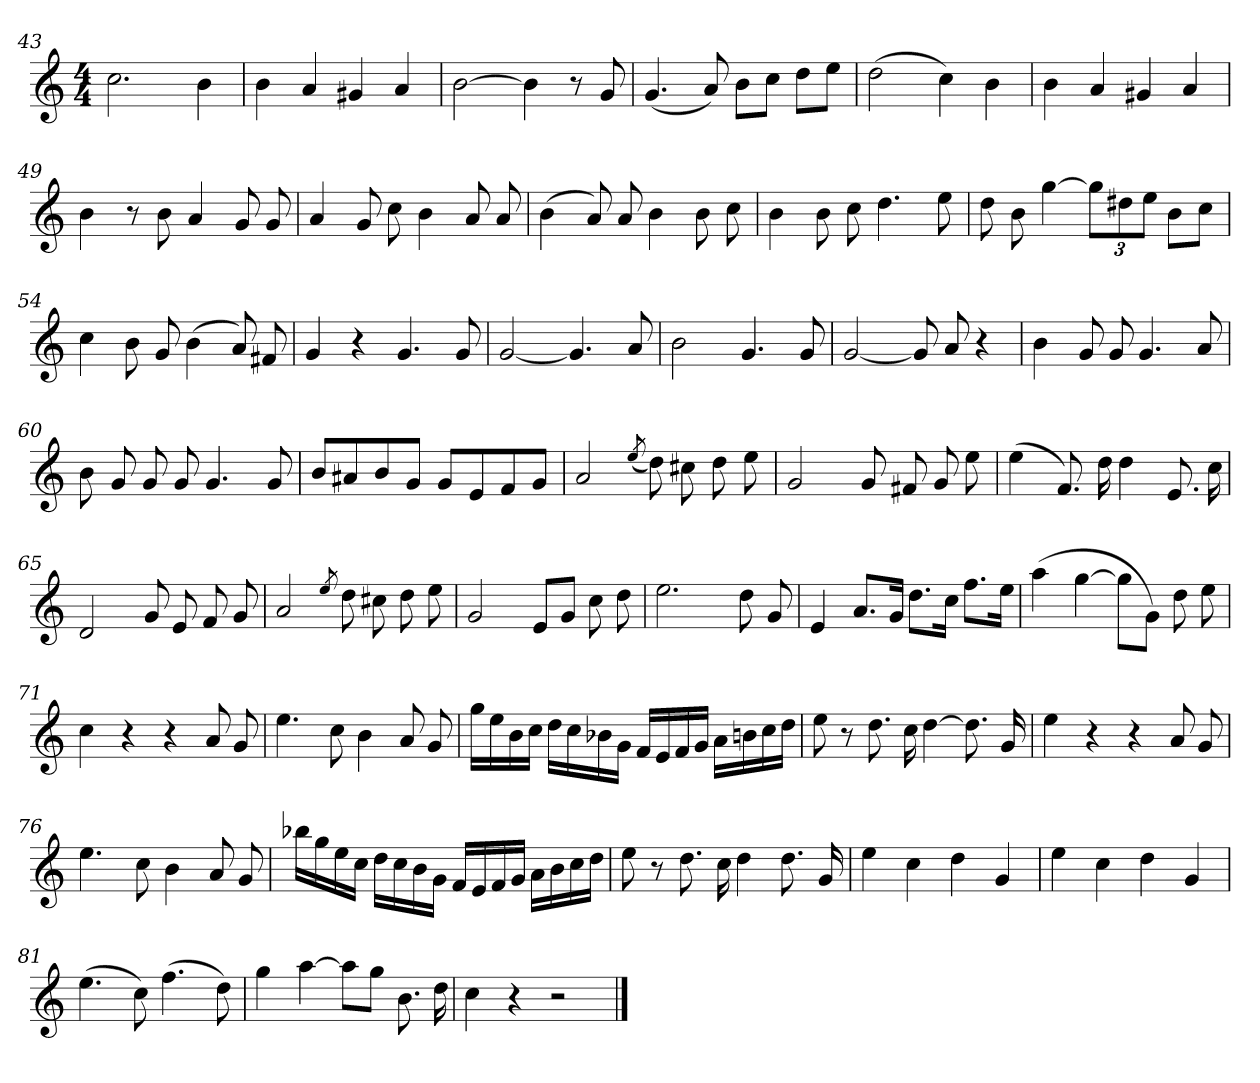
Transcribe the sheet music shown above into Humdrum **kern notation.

**kern
*part1
*staff1
*clefG2
*k[]
*C:
*M4/4
=43
2.cc\
4b\
=44
4b\
4a/
4g#X/
4a/
=45
[2b\
4b\]
8r
8g/
!!LO:PB:g=z
=46
(<4.g/
8a/)
8b\L
8cc\J
8dd\L
8ee\J
=47
(>2dd\
4cc\)
4b\
=48
4b\
4a/
4g#X/
4a/
=49
4b\
8r
8b\
4a/
8g/
8g/
=50
4a/
8g/
8cc\
4b\
8a/
8a/
!!LO:LB:g=z
=51
(>4b\
8a/)
8a/
4b\
8b\
8cc\
=52
4b\
8b\
8cc\
4.dd\
8ee\
=53
8dd\
8b\
[4gg\
12gg\L]
12dd#X\
12ee\J
8b\L
8cc\J
=54
4cc\
8b\
8g/
(>4b\
8a/)
8f#X/
=55
4g/
4r
4.g/
8g/
!!LO:LB:g=z
=56
[2g/
4.g/]
8a/
=57
2b\
4.g/
8g/
=58
[2g/
8g/]
8a/
4r
=59
4b\
8g/
8g/
4.g/
8a/
=60
8b\
8g/
8g/
8g/
4.g/
8g/
!!LO:LB:g=z
=61
8b/L
8a#X/
8b/
8g/J
8g/L
8e/
8f/
8g/J
=62
2a/
(<8qee/
8dd\)
8cc#X\
8dd\
8ee\
=63
2g/
8g/
8f#X/
8g/
8ee\
=64
(>4ee\
8.f/)
16dd\
4dd\
8.e/
16cc\
=65
2d/
8g/
8e/
8f/
8g/
!!LO:LB:g=z
=66
2a/
8qee/
8dd\
8cc#X\
8dd\
8ee\
=67
2g/
8e/L
8g/J
8cc\
8dd\
=68
2.ee\
8dd\
8g/
=69
4e/
8.a/L
16g/Jk
8.dd\L
16cc\Jk
8.ff\L
16ee\Jk
=70
(>4aa\
[4gg\
8gg\L]
8g\J)
8dd\
8ee\
=71
4cc\
4r
4r
8a/
8g/
!!LO:LB:g=z
=72
4.ee\
8cc\
4b\
8a/
8g/
=73
16gg\LL
16ee\
16b\
16cc\JJ
16dd\LL
16cc\
16b-X\
16g\JJ
16f/LL
16e/
16f/
16g/JJ
16a\LL
16bn\
16cc\
16dd\JJ
=74
8ee\
8r
8.dd\
16cc\
[4dd\
8.dd\]
16g/
=75
4ee\
4r
4r
8a/
8g/
!!LO:LB:g=z
=76
4.ee\
8cc\
4b\
8a/
8g/
=77
16bb-X\LL
16gg\
16ee\
16cc\JJ
16dd\LL
16cc\
16b\
16g\JJ
16f/LL
16e/
16f/
16g/JJ
16a\LL
16b\
16cc\
16dd\JJ
=78
8ee\
8r
8.dd\
16cc\
4dd\
8.dd\
16g/
=79
4ee\
4cc\
4dd\
4g/
=80
4ee\
4cc\
4dd\
4g/
!!LO:LB:g=z
=81
(>4.ee\
8cc\)
(>4.ff\
8dd\)
=82
4gg\
[4aa\
8aa\L]
8gg\J
8.b\
16dd\
=83
4cc\
4r
2r
==
*-
